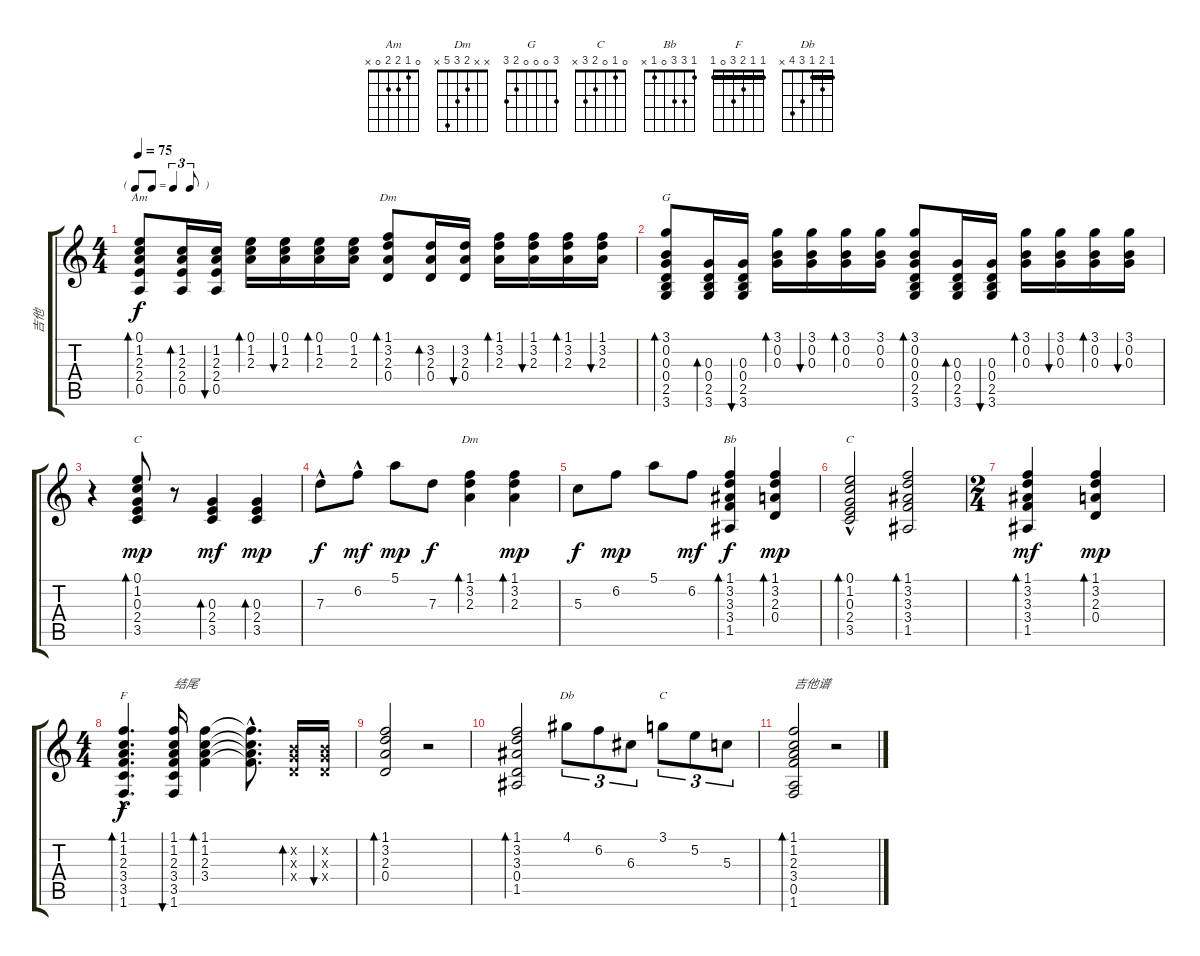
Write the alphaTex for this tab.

\track ("吉他" "吉他") {instrument acousticguitarsteel}
\staff {score tabs}
\tuning (E4 B3 G3 D3 A2 E2) {hide}
\chord ("Am" 0 1 2 2 0 x)
\chord ("Dm" 1 3 2 0 x x)
\chord ("G" 3 0 0 0 2 3)
\chord ("C" x 1 0 2 3 x)
\chord ("Dm" x x 2 3 5 x)
\chord ("Bb" 1 3 3 0 1 x)
\chord ("C" 0 x 5 x x x)
\chord ("F" 1 1 2 3 0 1) {barre 1}
\chord ("Db" 1 2 1 3 4 x) {barre 1}
\chord ("C" 0 1 0 2 3 x)
\ts (4 4)
\tf triplet8th
\tempo 75
\clef g2
\ks c
(0.1 1.2 2.3 2.4 0.5).8{bd 60 ch "Am" dy f} (1.2 2.3 2.4 0.5).16{bd 60} (1.2 2.3 2.4 0.5).16{bu 60} (0.1 1.2 2.3).16{bd 60} (0.1 1.2 2.3).16{bu 60} (0.1 1.2 2.3).16{bd 60} (0.1 1.2 2.3).16 (1.1 3.2 2.3 0.4).8{bd 60 ch "Dm"} (3.2 2.3 0.4).16{bd 60} (3.2 2.3 0.4).16{bu 60} (1.1 3.2 2.3).16{bd 60} (1.1 3.2 2.3).16{bu 60} (1.1 3.2 2.3).16{bd 60} (1.1 3.2 2.3).16{bu 60} |
(3.1 0.2 0.3 0.4 2.5 3.6).8{bd 60 ch "G"} (0.3 0.4 2.5 3.6).16{bd 60} (0.3 0.4 2.5 3.6).16{bu 60} (3.1 0.2 0.3).16{bd 60} (3.1 0.2 0.3).16{bu 60} (3.1 0.2 0.3).16{bd 60} (3.1 0.2 0.3).16 (3.1 0.2 0.3 0.4 2.5 3.6).8{bd 60} (0.3 0.4 2.5 3.6).16{bd 60} (0.3 0.4 2.5 3.6).16{bu 60} (3.1 0.2 0.3).16{bd 60} (3.1 0.2 0.3).16{bu 60} (3.1 0.2 0.3).16{bd 60} (3.1 0.2 0.3).16{bu 60} |
r.4 (0.1 1.2 0.3 2.4 3.5).8{bd 60 ch "C" dy mp} r.8 (0.3 2.4 3.5).4{bd 60 dy mf} (0.3 2.4 3.5).4{bd 60 dy mp} |
7.3{hac}.8{dy f} 6.2{hac}.8{dy mf} 5.1.8{dy mp} 7.3.8{dy f} (1.1 3.2 2.3).4{bd 60 ch "Dm"} (1.1 3.2 2.3).4{bd 60 dy mp} |
5.3.8{dy f} 6.2.8{dy mp} 5.1.8 6.2.8{dy mf} (1.1 3.2 3.3 3.4 1.5).4{bd 60 ch "Bb" dy f} (1.1 3.2 2.3 0.4).4{bd 60 dy mp} |
(0.1{hac} 1.2 0.3 2.4 3.5).2{bd 60 ch "C"} (1.1 3.2 3.3 3.4 1.5).2{bd 60} |
\ts (2 4)
(1.1 3.2 3.3 3.4 1.5).4{bd 60 dy mf} (1.1 3.2 2.3 0.4).4{bd 60 dy mp} |
\ts (4 4)
(1.1{hac} 1.2{hac} 2.3{hac} 3.4{hac} 3.5{hac} 1.6{hac}).4{d bd 120 ch "F" dy f} (1.1 1.2 2.3 3.4 3.5 1.6).16{bu 60 txt "结尾"} (1.1 1.2 2.3 3.4).4{bd 60} (1.1{hac t} 1.2{hac t} 2.3{hac t} 3.4{hac t}).8{d} (0.2{x} 0.3{x} 0.4{x}).16{bd 30} (0.2{x} 0.3{x} 0.4{x}).16{bu 30} |
(1.1 3.2 2.3 0.4).2{bd 240} r.2 |
(1.1 3.2 3.3 0.4 1.5).2{bd 480} 4.1.8{tu (3 2) ch "Db"} 6.2.8{tu (3 2)} 6.3.8{tu (3 2)} 3.1.8{tu (3 2) ch "C"} 5.2.8{tu (3 2)} 5.3.8{tu (3 2)} |
(1.1 1.2 2.3 3.4 0.5 1.6).2{bd 480 txt "吉他谱"} r.2
